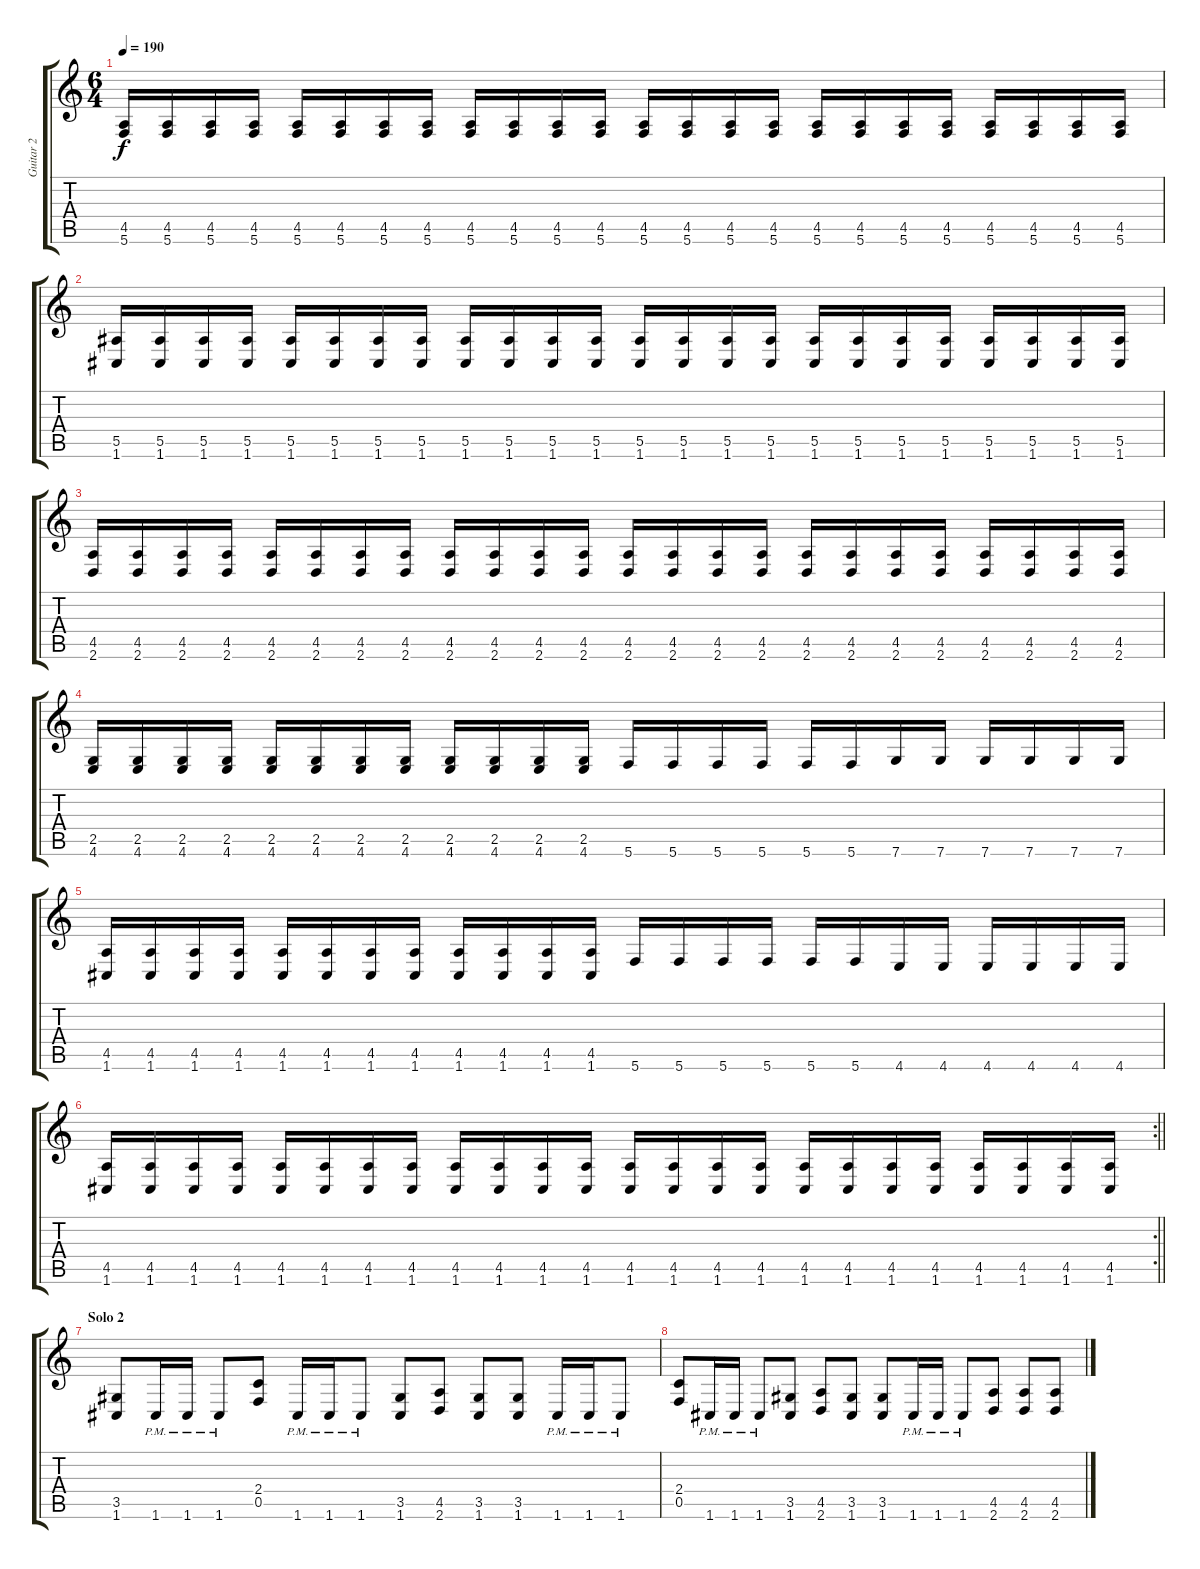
\track ("Guitar 2" "Guitar 2") {instrument distortionguitar}
\staff {score tabs}
\tuning (C4 G3 Eb3 Bb2 F2 C2) {hide}
\ts (6 4)
\tempo 190
\clef g2
\ks c
(4.5 5.6).16{dy f} (4.5 5.6).16 (4.5 5.6).16 (4.5 5.6).16 (4.5 5.6).16 (4.5 5.6).16 (4.5 5.6).16 (4.5 5.6).16 (4.5 5.6).16 (4.5 5.6).16 (4.5 5.6).16 (4.5 5.6).16 (4.5 5.6).16 (4.5 5.6).16 (4.5 5.6).16 (4.5 5.6).16 (4.5 5.6).16 (4.5 5.6).16 (4.5 5.6).16 (4.5 5.6).16 (4.5 5.6).16 (4.5 5.6).16 (4.5 5.6).16 (4.5 5.6).16 |
(5.5 1.6).16 (5.5 1.6).16 (5.5 1.6).16 (5.5 1.6).16 (5.5 1.6).16 (5.5 1.6).16 (5.5 1.6).16 (5.5 1.6).16 (5.5 1.6).16 (5.5 1.6).16 (5.5 1.6).16 (5.5 1.6).16 (5.5 1.6).16 (5.5 1.6).16 (5.5 1.6).16 (5.5 1.6).16 (5.5 1.6).16 (5.5 1.6).16 (5.5 1.6).16 (5.5 1.6).16 (5.5 1.6).16 (5.5 1.6).16 (5.5 1.6).16 (5.5 1.6).16 |
(4.5 2.6).16 (4.5 2.6).16 (4.5 2.6).16 (4.5 2.6).16 (4.5 2.6).16 (4.5 2.6).16 (4.5 2.6).16 (4.5 2.6).16 (4.5 2.6).16 (4.5 2.6).16 (4.5 2.6).16 (4.5 2.6).16 (4.5 2.6).16 (4.5 2.6).16 (4.5 2.6).16 (4.5 2.6).16 (4.5 2.6).16 (4.5 2.6).16 (4.5 2.6).16 (4.5 2.6).16 (4.5 2.6).16 (4.5 2.6).16 (4.5 2.6).16 (4.5 2.6).16 |
(2.5 4.6).16 (2.5 4.6).16 (2.5 4.6).16 (2.5 4.6).16 (2.5 4.6).16 (2.5 4.6).16 (2.5 4.6).16 (2.5 4.6).16 (2.5 4.6).16 (2.5 4.6).16 (2.5 4.6).16 (2.5 4.6).16 5.6.16 5.6.16 5.6.16 5.6.16 5.6.16 5.6.16 7.6.16 7.6.16 7.6.16 7.6.16 7.6.16 7.6.16 |
(4.5 1.6).16 (4.5 1.6).16 (4.5 1.6).16 (4.5 1.6).16 (4.5 1.6).16 (4.5 1.6).16 (4.5 1.6).16 (4.5 1.6).16 (4.5 1.6).16 (4.5 1.6).16 (4.5 1.6).16 (4.5 1.6).16 5.6.16 5.6.16 5.6.16 5.6.16 5.6.16 5.6.16 4.6.16 4.6.16 4.6.16 4.6.16 4.6.16 4.6.16 |
\rc 2
\barLineRight lightlight
(4.5 1.6).16 (4.5 1.6).16 (4.5 1.6).16 (4.5 1.6).16 (4.5 1.6).16 (4.5 1.6).16 (4.5 1.6).16 (4.5 1.6).16 (4.5 1.6).16 (4.5 1.6).16 (4.5 1.6).16 (4.5 1.6).16 (4.5 1.6).16 (4.5 1.6).16 (4.5 1.6).16 (4.5 1.6).16 (4.5 1.6).16 (4.5 1.6).16 (4.5 1.6).16 (4.5 1.6).16 (4.5 1.6).16 (4.5 1.6).16 (4.5 1.6).16 (4.5 1.6).16 |
\section ("" "Solo 2")
(3.5 1.6).8 1.6{pm}.16 1.6{pm}.16 1.6{pm}.8 (2.4 0.5).8 1.6{pm}.16 1.6{pm}.16 1.6{pm}.8 (3.5 1.6).8 (4.5 2.6).8 (3.5 1.6).8 (3.5 1.6).8 1.6{pm}.16 1.6{pm}.16 1.6{pm}.8 |
(2.4 0.5).8 1.6{pm}.16 1.6{pm}.16 1.6{pm}.8 (3.5 1.6).8 (4.5 2.6).8 (3.5 1.6).8 (3.5 1.6).8 1.6{pm}.16 1.6{pm}.16 1.6{pm}.8 (4.5 2.6).8 (4.5 2.6).8 (4.5 2.6).8
